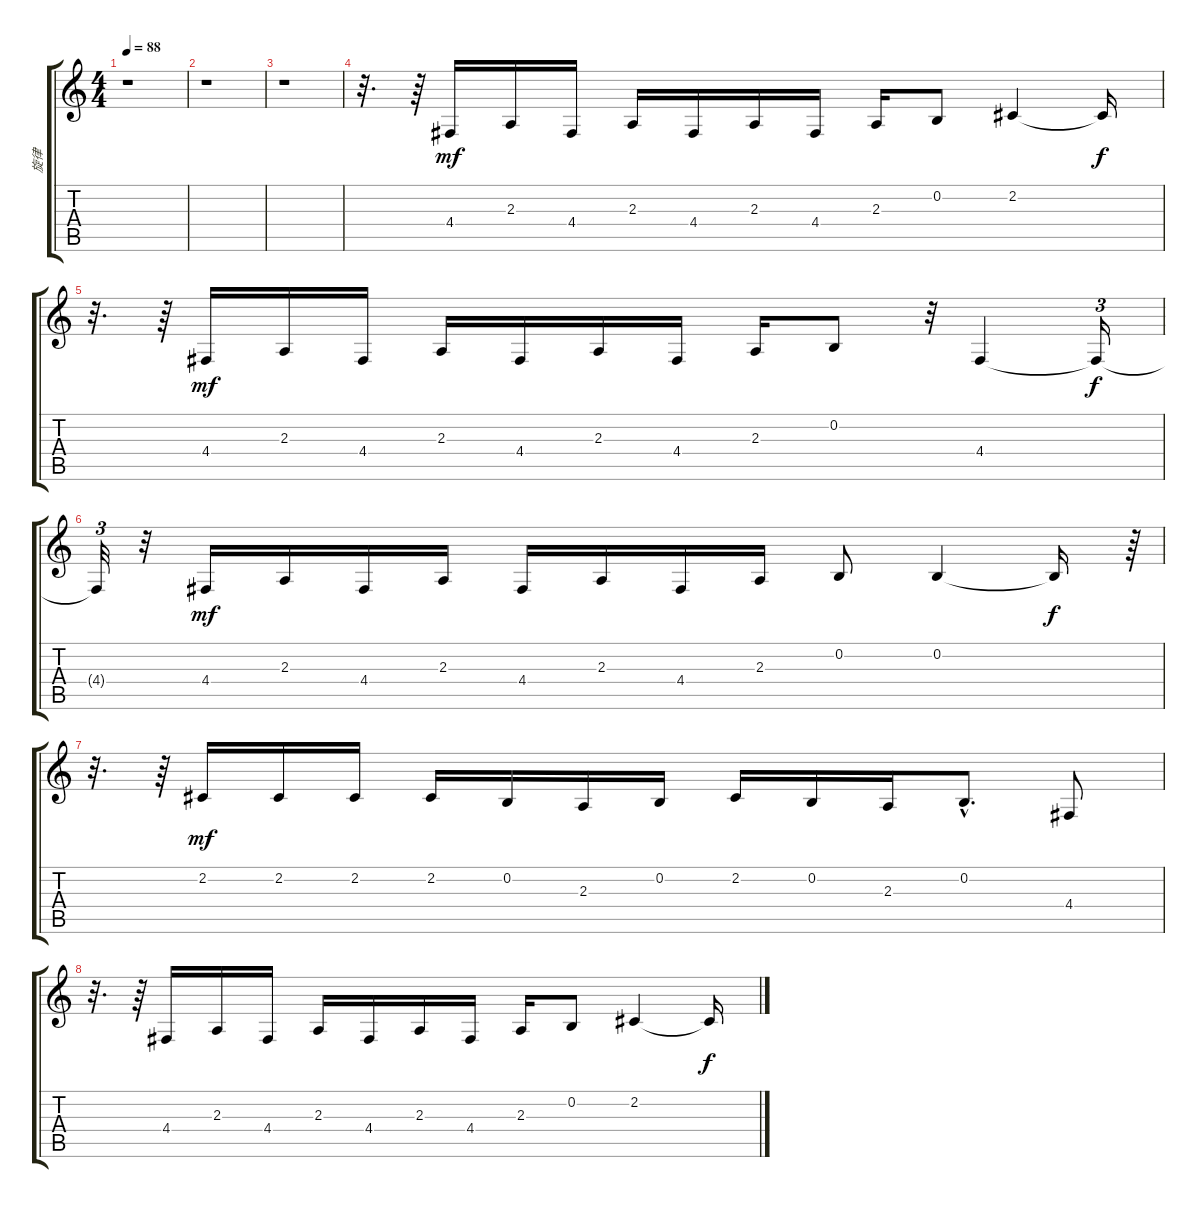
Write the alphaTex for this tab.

\track ("旋律" "旋律") {instrument bassoon}
\staff {score tabs}
\tuning (E4 B3 G3 D3 A2 E2) {hide}
\ts (4 4)
\tempo 88
\clef g2
\ks c
r.1{dy mf} |
r.1 |
r.1 |
r.32{d} r.64 4.4.16 2.3.16 4.4.16 2.3.16 4.4.16 2.3.16 4.4.16 2.3.16 0.2.8 2.2.4 2.2{t}.16{dy f} |
r.32{d} r.64 4.4.16{dy mf} 2.3.16 4.4.16 2.3.16 4.4.16 2.3.16 4.4.16 2.3.16 0.2.8 r.32{tu (3 2)} 4.4.4 4.4{t}.16{tu (3 2) dy f} |
4.4{t}.32{tu (3 2)} r.32 4.4.16{dy mf} 2.3.16 4.4.16 2.3.16 4.4.16 2.3.16 4.4.16 2.3.16 0.2.8 0.2.4 0.2{t}.16{dy f} r.64{tu (3 2)} |
r.32{d} r.64 2.2.16{dy mf} 2.2.16 2.2.16 2.2.16 0.2.16 2.3.16 0.2.16 2.2.16 0.2.16 2.3.16 0.2{hac}.8{d} 4.4.8 |
r.32{d} r.64 4.4.16 2.3.16 4.4.16 2.3.16 4.4.16 2.3.16 4.4.16 2.3.16 0.2.8 2.2.4 2.2{t}.16{dy f}
